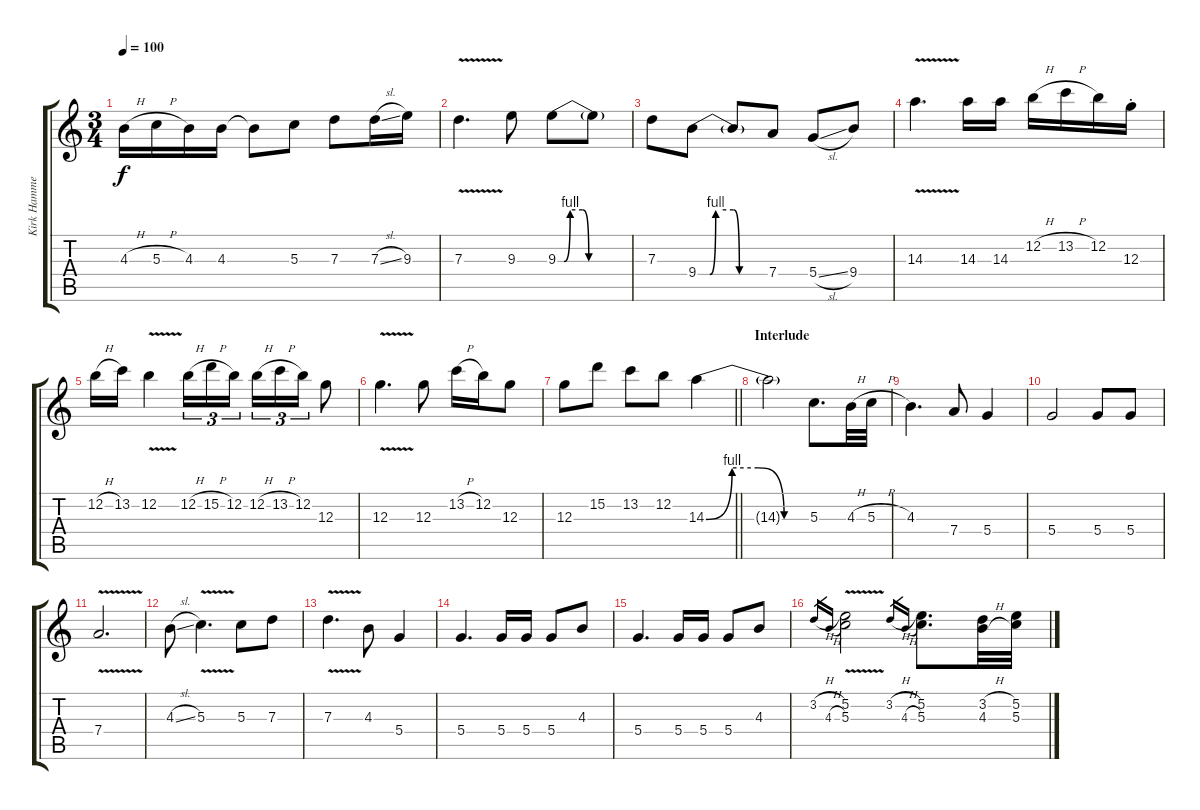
\track ("Kirk Hammett" "Kirk Hamme") {instrument distortionguitar}
\staff {score tabs}
\tuning (E4 B3 G3 D3 A2 E2) {hide}
\ts (3 4)
\tempo 100
\clef g2
\ks c
4.3{h}.16{dy f} 5.3{h}.16 4.3.16 4.3.16 4.3{t}.8 5.3.8 7.3.8 7.3{sl}.16 9.3.16 |
7.3{v}.4{d} 9.3.8 9.3{be (custom 0 0 5 0 10 4 20 4 25 0 60 0)}.8 9.3{t}.8 |
7.3.8 9.4{be (custom 0 0 10 0 15 4 30 4 35 0 60 0)}.8 9.4{t}.8 7.4.8 5.4{sl}.8 9.4.8 |
14.3{v}.4{d} 14.3.16 14.3.16 12.2{h}.16 13.2{h}.16 12.2.16 12.3{st}.16 |
12.2{h}.16 13.2.16 12.2{v}.4 12.2{h}.16{tu (3 2)} 15.2{h}.16{tu (3 2)} 12.2.16{tu (3 2)} 12.2{h}.16{tu (3 2)} 13.2{h}.16{tu (3 2)} 12.2.16{tu (3 2)} 12.3.8 |
12.3{v}.4{d} 12.3.8 13.2{h}.16 12.2.16 12.3.8 |
\barLineRight lightlight
12.3.8 15.2.8 13.2.8 12.2.8 14.3{be (custom 0 0 15 4 30 4 45 0 60 0)}.4 |
\section ("" "Interlude")
14.3{t}.2 5.3.8{d} 4.3{h}.32 5.3{h}.32 |
4.3.4{d} 7.4.8 5.4.4 |
5.4.2 5.4.8 5.4.8 |
7.4{v}.2{d} |
4.3{sl}.8 5.3{v}.4{d} 5.3.8 7.3.8 |
7.3{v}.4{d} 4.3.8 5.4.4 |
5.4.4{d} 5.4.16 5.4.16 5.4.8 4.3.8 |
5.4.4{d} 5.4.16 5.4.16 5.4.8 4.3.8 |
3.2{h}.16{gr} 4.3{h}.16{gr} (5.2{v} 5.3{v}).2 3.2{h}.16{gr} 4.3{h}.16{gr} (5.2 5.3).8{d} (3.2{h} 4.3{h}).32 (5.2{h} 5.3{h}).32
